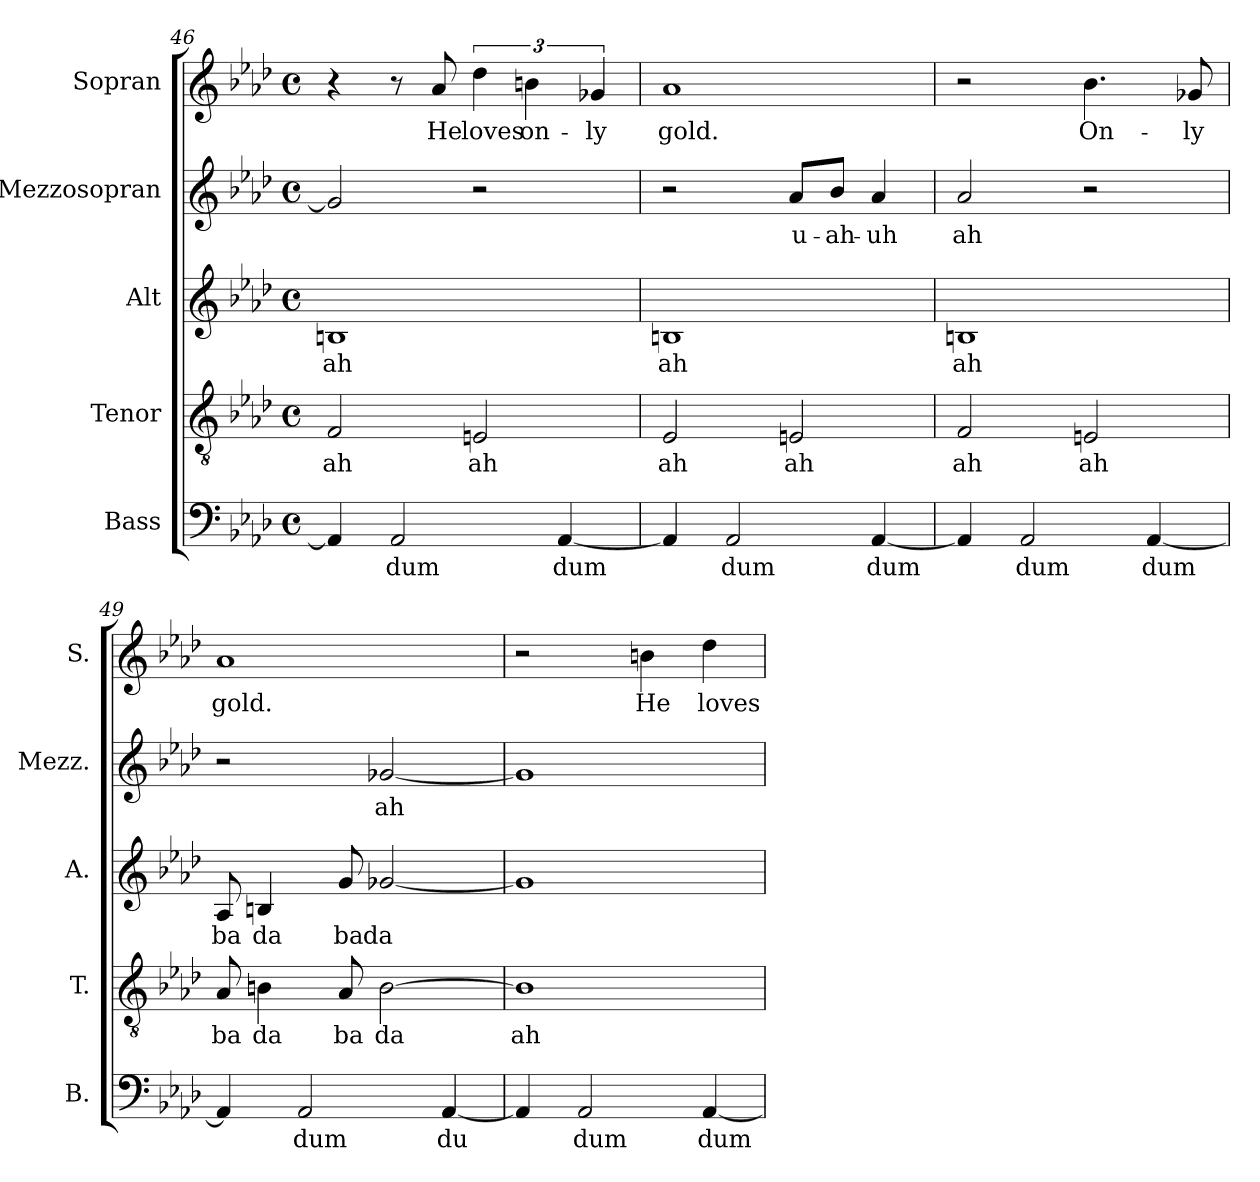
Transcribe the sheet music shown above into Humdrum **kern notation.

**kern	**text	**kern	**text	**kern	**text	**kern	**text	**kern	**text
*part5	*part5	*part4	*part4	*part3	*part3	*part2	*part2	*part1	*part1
*staff5	*staff5	*staff4	*staff4	*staff3	*staff3	*staff2	*staff2	*staff1	*staff1
*I"Bass	*	*I"Tenor	*	*I"Alt	*	*I"Mezzosopran	*	*I"Sopran	*
*I'B.	*	*I'T.	*	*I'A.	*	*I'Mezz.	*	*I'S.	*
*clefF4	*	*clefGv2	*	*clefG2	*	*clefG2	*	*clefG2	*
*k[b-e-a-d-]	*	*k[b-e-a-d-]	*	*k[b-e-a-d-]	*	*k[b-e-a-d-]	*	*k[b-e-a-d-]	*
*A-:	*	*A-:	*	*A-:	*	*A-:	*	*A-:	*
*M4/4	*	*M4/4	*	*M4/4	*	*M4/4	*	*M4/4	*
*met(c)	*	*met(c)	*	*met(c)	*	*met(c)	*	*met(c)	*
=46	=46	=46	=46	=46	=46	=46	=46	=46	=46
!	!	!	!LO:LY:b	!	!	!	!	!	!
!	!	!	!	!	!LO:LY:b	!	!	!	!
4AA-/]	.	2F/	ah	1Bn	ah	2g-/]	.	4r	.
!	!LO:LY:b	!	!	!	!	!	!	!	!
2AA-/	dum	.	.	.	.	.	.	8r	.
!	!	!	!	!	!	!	!	!	!LO:LY:b
.	.	.	.	.	.	.	.	8a-/	He
!	!	!	!LO:LY:b	!	!	!	!	!	!
!	!	!	!	!	!	!	!	!	!LO:LY:b
.	.	2En/	ah	.	.	2r	.	6dd-\	loves
!	!	!	!	!	!	!	!	!	!LO:LY:b
.	.	.	.	.	.	.	.	6bn\	on-
!	!LO:LY:b	!	!	!	!	!	!	!	!
[4AA-/	dum	.	.	.	.	.	.	.	.
!	!	!	!	!	!	!	!	!	!LO:LY:b
.	.	.	.	.	.	.	.	6g-X/	-ly
=47	=47	=47	=47	=47	=47	=47	=47	=47	=47
!	!	!	!LO:LY:b	!	!	!	!	!	!
!	!	!	!	!	!LO:LY:b	!	!	!	!
!	!	!	!	!	!	!	!	!	!LO:LY:b
4AA-/]	.	2E-/	ah	1Bn	ah	2r	.	1a-	gold.
!	!LO:LY:b	!	!	!	!	!	!	!	!
2AA-/	dum	.	.	.	.	.	.	.	.
!	!	!	!LO:LY:b	!	!	!	!	!	!
!	!	!	!	!	!	!	!LO:LY:b	!	!
.	.	2En/	ah	.	.	8a-/L	u-	.	.
!	!	!	!	!	!	!	!LO:LY:b	!	!
.	.	.	.	.	.	8b-/J	-ah-	.	.
!	!LO:LY:b	!	!	!	!	!	!	!	!
!	!	!	!	!	!	!	!LO:LY:b	!	!
[4AA-/	dum	.	.	.	.	4a-/	-uh	.	.
=48	=48	=48	=48	=48	=48	=48	=48	=48	=48
!	!	!	!LO:LY:b	!	!	!	!	!	!
!	!	!	!	!	!LO:LY:b	!	!	!	!
!	!	!	!	!	!	!	!LO:LY:b	!	!
4AA-/]	.	2F/	ah	1Bn	ah	2a-/	ah	2r	.
!	!LO:LY:b	!	!	!	!	!	!	!	!
2AA-/	dum	.	.	.	.	.	.	.	.
!	!	!	!LO:LY:b	!	!	!	!	!	!
!	!	!	!	!	!	!	!	!	!LO:LY:b
.	.	2En/	ah	.	.	2r	.	4.b-\	On-
!	!LO:LY:b	!	!	!	!	!	!	!	!
[4AA-/	dum	.	.	.	.	.	.	.	.
!	!	!	!	!	!	!	!	!	!LO:LY:b
.	.	.	.	.	.	.	.	8g-X/	-ly
=49	=49	=49	=49	=49	=49	=49	=49	=49	=49
!	!	!	!LO:LY:b	!	!	!	!	!	!
!	!	!	!	!	!LO:LY:b	!	!	!	!
!	!	!	!	!	!	!	!	!	!LO:LY:b
4AA-/]	.	8A-/	ba	8A-/	ba	2r	.	1a-	gold.
!	!	!	!LO:LY:b	!	!	!	!	!	!
!	!	!	!	!	!LO:LY:b	!	!	!	!
.	.	4Bn\	da	4Bn/	da	.	.	.	.
!	!LO:LY:b	!	!	!	!	!	!	!	!
2AA-/	dum	.	.	.	.	.	.	.	.
!	!	!	!LO:LY:b	!	!	!	!	!	!
!	!	!	!	!	!LO:LY:b	!	!	!	!
.	.	8A-/	ba	8g/	ba	.	.	.	.
!	!	!	!LO:LY:b	!	!	!	!	!	!
!	!	!	!	!	!LO:LY:b	!	!	!	!
!	!	!	!	!	!	!	!LO:LY:b	!	!
.	.	[2B\	da	[2g-X/	da	[2g-X/	ah	.	.
!	!LO:LY:b	!	!	!	!	!	!	!	!
[4AA-/	du	.	.	.	.	.	.	.	.
!!LO:LB:g=z
=50	=50	=50	=50	=50	=50	=50	=50	=50	=50
!	!	!	!LO:LY:b	!	!	!	!	!	!
4AA-/]	.	1B]	ah	1g-]	.	1g-]	.	2r	.
!	!LO:LY:b	!	!	!	!	!	!	!	!
2AA-/	dum	.	.	.	.	.	.	.	.
!	!	!	!	!	!	!	!	!	!LO:LY:b
.	.	.	.	.	.	.	.	4bn\	He
!	!LO:LY:b	!	!	!	!	!	!	!	!
!	!	!	!	!	!	!	!	!	!LO:LY:b
[4AA-/	dum	.	.	.	.	.	.	4dd-\	loves
=	=	=	=	=	=	=	=	=	=
*-	*-	*-	*-	*-	*-	*-	*-	*-	*-
